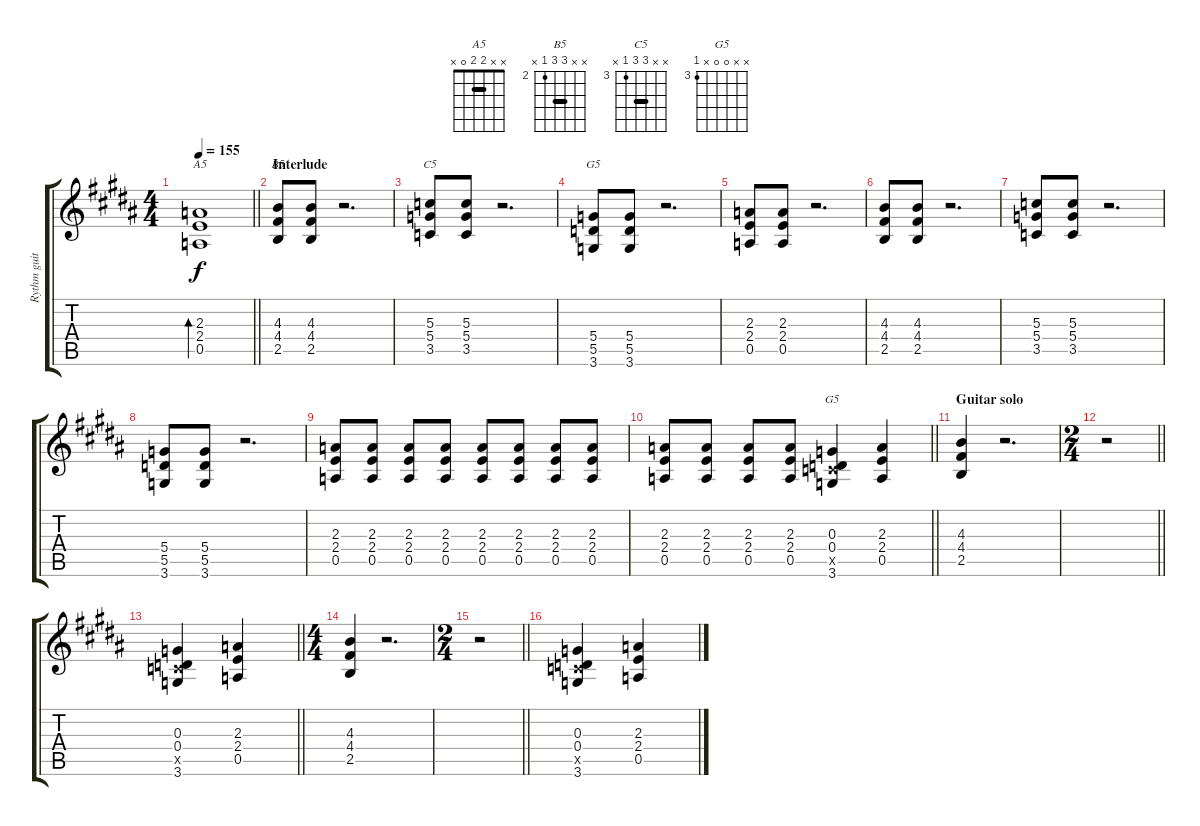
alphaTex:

\track ("Rythm guitar (Jesper Binzer)" "Rythm guit") {instrument distortionguitar}
\staff {score tabs}
\tuning (E4 B3 G3 D3 A2 E2) {hide}
\chord ("A5" x x 2 2 0 x) {barre 2}
\chord ("B5" x x 4 4 2 x) {firstfret 2 barre 4}
\chord ("C5" x x 5 5 3 x) {firstfret 3 barre 5}
\chord ("G5" x x x 5 5 3) {firstfret 3 barre 5}
\chord ("G5" x x 0 0 x 3) {firstfret 3}
\ts (4 4)
\tempo 155
\clef g2
\barLineRight lightlight
\ks b
(2.3 2.4 0.5).1{bd 480 ch "A5" dy f} |
\section ("" "Interlude")
(4.3 4.4 2.5).8{ch "B5" instrument overdrivenguitar} (4.3 4.4 2.5).8 r.2{d} |
(5.3 5.4 3.5).8{ch "C5"} (5.3 5.4 3.5).8 r.2{d} |
(5.4 5.5 3.6).8{ch "G5"} (5.4 5.5 3.6).8 r.2{d} |
(2.3 2.4 0.5).8 (2.3 2.4 0.5).8 r.2{d} |
(4.3 4.4 2.5).8 (4.3 4.4 2.5).8 r.2{d} |
(5.3 5.4 3.5).8 (5.3 5.4 3.5).8 r.2{d} |
(5.4 5.5 3.6).8 (5.4 5.5 3.6).8 r.2{d} |
(2.3 2.4 0.5).8 (2.3 2.4 0.5).8 (2.3 2.4 0.5).8 (2.3 2.4 0.5).8 (2.3 2.4 0.5).8 (2.3 2.4 0.5).8 (2.3 2.4 0.5).8 (2.3 2.4 0.5).8 |
\barLineRight lightlight
(2.3 2.4 0.5).8 (2.3 2.4 0.5).8 (2.3 2.4 0.5).8 (2.3 2.4 0.5).8 (0.3 0.4 3.5{x} 3.6).4{ch "G5"} (2.3 2.4 0.5).4 |
\section ("" "Guitar solo")
(4.3 4.4 2.5).4{instrument distortionguitar} r.2{d} |
\ts (2 4)
\barLineRight lightlight
r.2 |
\barLineRight lightlight
(0.3 0.4 3.5{x} 3.6).4 (2.3 2.4 0.5).4 |
\ts (4 4)
(4.3 4.4 2.5).4 r.2{d} |
\ts (2 4)
\barLineRight lightlight
r.2 |
(0.3 0.4 3.5{x} 3.6).4 (2.3 2.4 0.5).4
